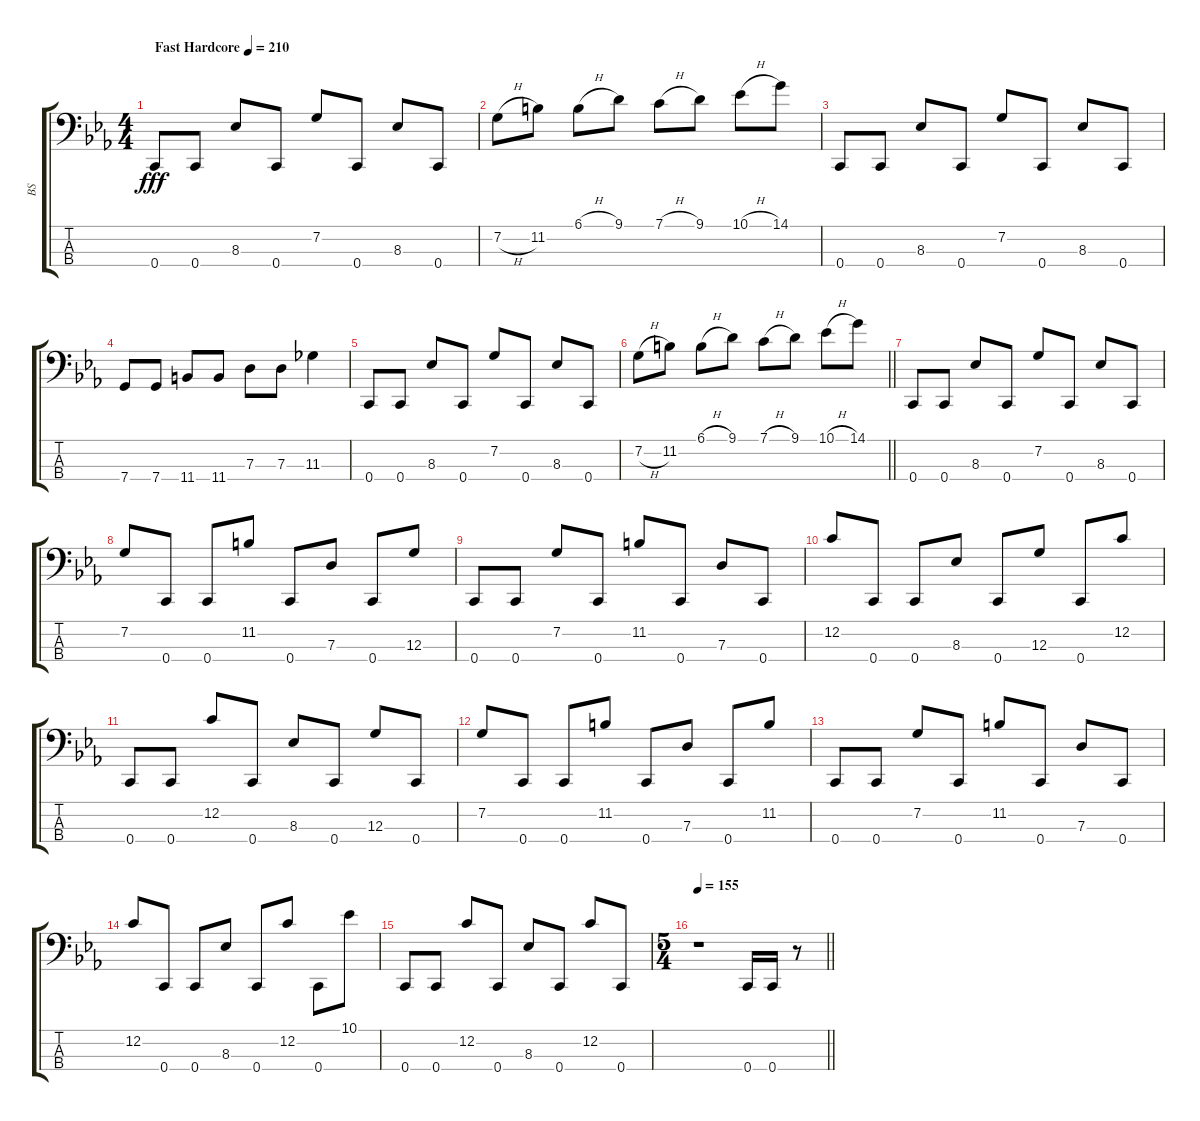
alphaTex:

\track ("BS" "BS") {instrument electricbasspick}
\staff {score tabs}
\tuning (F2 C2 G1 C1) {hide}
\ts (4 4)
\section ("" "")
\tempo (210 "Fast Hardcore")
\clef f4
\ks cminor
0.4.8{dy fff instrument electricbasspick} 0.4.8 8.3.8 0.4.8 7.2.8 0.4.8 8.3.8 0.4.8 |
7.2{h}.8 11.2.8 6.1{h}.8 9.1.8 7.1{h}.8 9.1.8 10.1{h}.8 14.1.8 |
0.4.8 0.4.8 8.3.8 0.4.8 7.2.8 0.4.8 8.3.8 0.4.8 |
7.4.8 7.4.8 11.4.8 11.4.8 7.3.8 7.3.8 11.3.4 |
0.4.8 0.4.8 8.3.8 0.4.8 7.2.8 0.4.8 8.3.8 0.4.8 |
\barLineRight lightlight
7.2{h}.8 11.2.8 6.1{h}.8 9.1.8 7.1{h}.8 9.1.8 10.1{h}.8 14.1.8 |
\section ("" "")
0.4.8 0.4.8 8.3.8 0.4.8 7.2.8 0.4.8 8.3.8 0.4.8 |
7.2.8 0.4.8 0.4.8 11.2.8 0.4.8 7.3.8 0.4.8 12.3.8 |
0.4.8 0.4.8 7.2.8 0.4.8 11.2.8 0.4.8 7.3.8 0.4.8 |
12.2.8 0.4.8 0.4.8 8.3.8 0.4.8 12.3.8 0.4.8 12.2.8 |
0.4.8 0.4.8 12.2.8 0.4.8 8.3.8 0.4.8 12.3.8 0.4.8 |
7.2.8 0.4.8 0.4.8 11.2.8 0.4.8 7.3.8 0.4.8 11.2.8 |
0.4.8 0.4.8 7.2.8 0.4.8 11.2.8 0.4.8 7.3.8 0.4.8 |
12.2.8 0.4.8 0.4.8 8.3.8 0.4.8 12.2.8 0.4.8 10.1.8 |
0.4.8 0.4.8 12.2.8 0.4.8 8.3.8 0.4.8 12.2.8 0.4.8 |
\ts (5 4)
\tempo 155
\barLineRight lightlight
r.1 0.4.16 0.4.16 r.8
